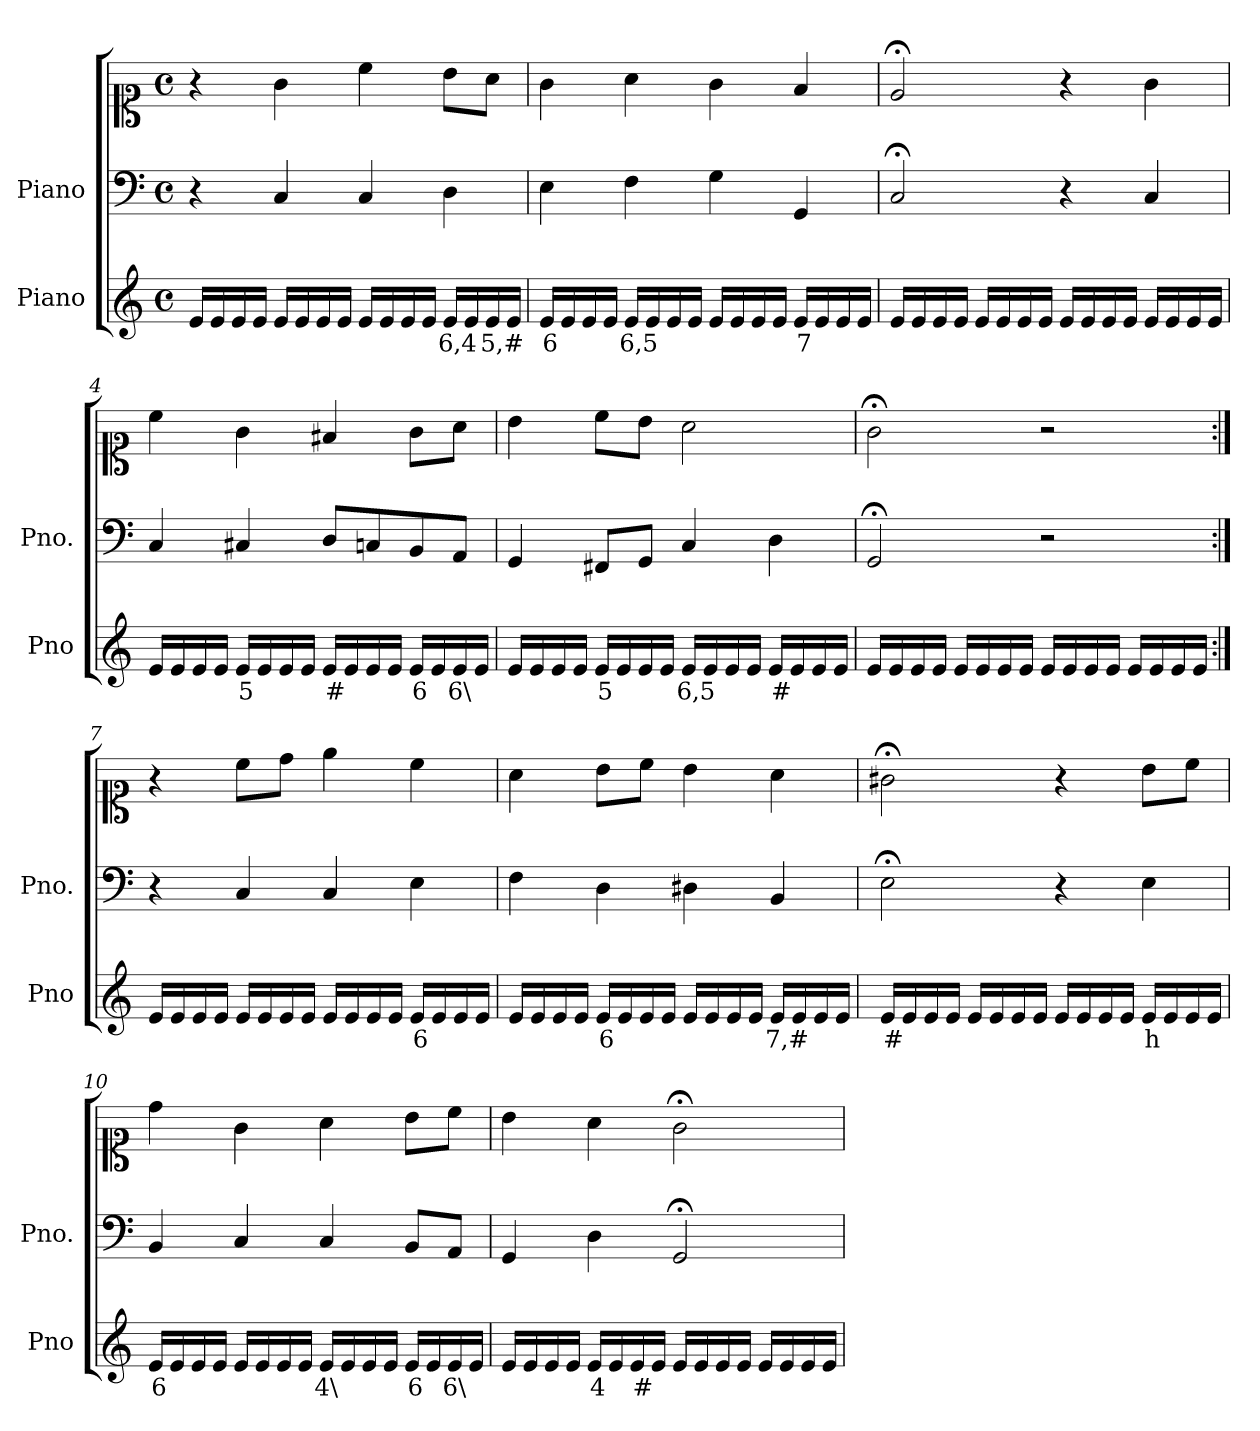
**kern	**text	**kern	**kern
*part2	*part2	*part1	*part1
*staff3	*staff3	*staff2	*staff1
*I"Piano	*	*I"Piano	*
*I'Pno	*	*I'Pno.	*
*clefG2	*	*clefF4	*clefC1
*k[]	*	*k[]	*k[]
*M4/4	*	*M4/4	*M4/4
*met(c)	*	*met(c)	*met(c)
=1	=1	=1	=1
16e/LL	.	4r	4r
16e/	.	.	.
16e/	.	.	.
16e/JJ	.	.	.
16e/LL	.	4C/	4g\
16e/	.	.	.
16e/	.	.	.
16e/JJ	.	.	.
16e/LL	.	4C/	4cc\
16e/	.	.	.
16e/	.	.	.
16e/JJ	.	.	.
!	!LO:LY:b	!	!
16e/LL	6,4	4D\	8b\L
16e/	.	.	.
!	!LO:LY:b	!	!
16e/	5,#	.	8a\J
16e/JJ	.	.	.
=2	=2	=2	=2
!	!LO:LY:b	!	!
16e/LL	6	4E\	4g\
16e/	.	.	.
16e/	.	.	.
16e/JJ	.	.	.
!	!LO:LY:b	!	!
16e/LL	6,5	4F\	4a\
16e/	.	.	.
16e/	.	.	.
16e/JJ	.	.	.
16e/LL	.	4G\	4g\
16e/	.	.	.
16e/	.	.	.
16e/JJ	.	.	.
!	!LO:LY:b	!	!
16e/LL	7	4GG/	4f/
16e/	.	.	.
16e/	.	.	.
16e/JJ	.	.	.
=3	=3	=3	=3
16e/LL	.	2C;</	2e;</
16e/	.	.	.
16e/	.	.	.
16e/JJ	.	.	.
16e/LL	.	.	.
16e/	.	.	.
16e/	.	.	.
16e/JJ	.	.	.
16e/LL	.	4r	4r
16e/	.	.	.
16e/	.	.	.
16e/JJ	.	.	.
16e/LL	.	4C/	4g\
16e/	.	.	.
16e/	.	.	.
16e/JJ	.	.	.
=4	=4	=4	=4
16e/LL	.	4C/	4cc\
16e/	.	.	.
16e/	.	.	.
16e/JJ	.	.	.
!	!LO:LY:b	!	!
16e/LL	5	4C#X/	4g\
16e/	.	.	.
16e/	.	.	.
16e/JJ	.	.	.
!	!LO:LY:b	!	!
16e/LL	#	8D/L	4f#X/
16e/	.	.	.
!	!LO:LY:b	!	!
16e/	_	8Cn/	.
16e/JJ	.	.	.
!	!LO:LY:b	!	!
16e/LL	6	8BB/	8g\L
16e/	.	.	.
!	!LO:LY:b	!	!
16e/	6\	8AA/J	8a\J
16e/JJ	.	.	.
=5	=5	=5	=5
16e/LL	.	4GG/	4b\
16e/	.	.	.
16e/	.	.	.
16e/JJ	.	.	.
!	!LO:LY:b	!	!
16e/LL	5	8FF#X/L	8cc\L
16e/	.	.	.
16e/	.	8GG/J	8b\J
16e/JJ	.	.	.
!	!LO:LY:b	!	!
16e/LL	6,5	4C/	2a\
16e/	.	.	.
16e/	.	.	.
16e/JJ	.	.	.
!	!LO:LY:b	!	!
16e/LL	#	4D\	.
16e/	.	.	.
16e/	.	.	.
16e/JJ	.	.	.
=6	=6	=6	=6
16e/LL	.	2GG;</	2g;<\
16e/	.	.	.
16e/	.	.	.
16e/JJ	.	.	.
16e/LL	.	.	.
16e/	.	.	.
16e/	.	.	.
16e/JJ	.	.	.
16e/LL	.	2r	2r
16e/	.	.	.
16e/	.	.	.
16e/JJ	.	.	.
16e/LL	.	.	.
16e/	.	.	.
16e/	.	.	.
16e/JJ	.	.	.
=7:|!	=7:|!	=7:|!	=7:|!
16e/LL	.	4r	4r
16e/	.	.	.
16e/	.	.	.
16e/JJ	.	.	.
16e/LL	.	4C/	8cc\L
16e/	.	.	.
16e/	.	.	8dd\J
16e/JJ	.	.	.
16e/LL	.	4C/	4ee\
16e/	.	.	.
16e/	.	.	.
16e/JJ	.	.	.
!	!LO:LY:b	!	!
16e/LL	6	4E\	4cc\
16e/	.	.	.
16e/	.	.	.
16e/JJ	.	.	.
=8	=8	=8	=8
16e/LL	.	4F\	4a\
16e/	.	.	.
16e/	.	.	.
16e/JJ	.	.	.
!	!LO:LY:b	!	!
16e/LL	6	4D\	8b\L
16e/	.	.	.
16e/	.	.	8cc\J
16e/JJ	.	.	.
16e/LL	.	4D#X\	4b\
16e/	.	.	.
16e/	.	.	.
16e/JJ	.	.	.
!	!LO:LY:b	!	!
16e/LL	7,#	4BB/	4a\
16e/	.	.	.
16e/	.	.	.
16e/JJ	.	.	.
=9	=9	=9	=9
!	!LO:LY:b	!	!
16e/LL	#	2E;<\	2g#X;<\
16e/	.	.	.
16e/	.	.	.
16e/JJ	.	.	.
16e/LL	.	.	.
16e/	.	.	.
16e/	.	.	.
16e/JJ	.	.	.
16e/LL	.	4r	4r
16e/	.	.	.
16e/	.	.	.
16e/JJ	.	.	.
!	!LO:LY:b	!	!
16e/LL	h	4E\	8b\L
16e/	.	.	.
16e/	.	.	8cc\J
16e/JJ	.	.	.
=10	=10	=10	=10
!	!LO:LY:b	!	!
16e/LL	6	4BB/	4dd\
16e/	.	.	.
16e/	.	.	.
16e/JJ	.	.	.
16e/LL	.	4C/	4g\
16e/	.	.	.
16e/	.	.	.
16e/JJ	.	.	.
!	!LO:LY:b	!	!
16e/LL	4\	4C/	4a\
16e/	.	.	.
16e/	.	.	.
16e/JJ	.	.	.
!	!LO:LY:b	!	!
16e/LL	6	8BB/L	8b\L
16e/	.	.	.
!	!LO:LY:b	!	!
16e/	6\	8AA/J	8cc\J
16e/JJ	.	.	.
=11	=11	=11	=11
16e/LL	.	4GG/	4b\
16e/	.	.	.
16e/	.	.	.
16e/JJ	.	.	.
!	!LO:LY:b	!	!
16e/LL	4	4D\	4a\
16e/	.	.	.
!	!LO:LY:b	!	!
16e/	#	.	.
16e/JJ	.	.	.
16e/LL	.	2GG;</	2g;<\
16e/	.	.	.
16e/	.	.	.
16e/JJ	.	.	.
16e/LL	.	.	.
16e/	.	.	.
16e/	.	.	.
16e/JJ	.	.	.
=	=	=	=
*-	*-	*-	*-
